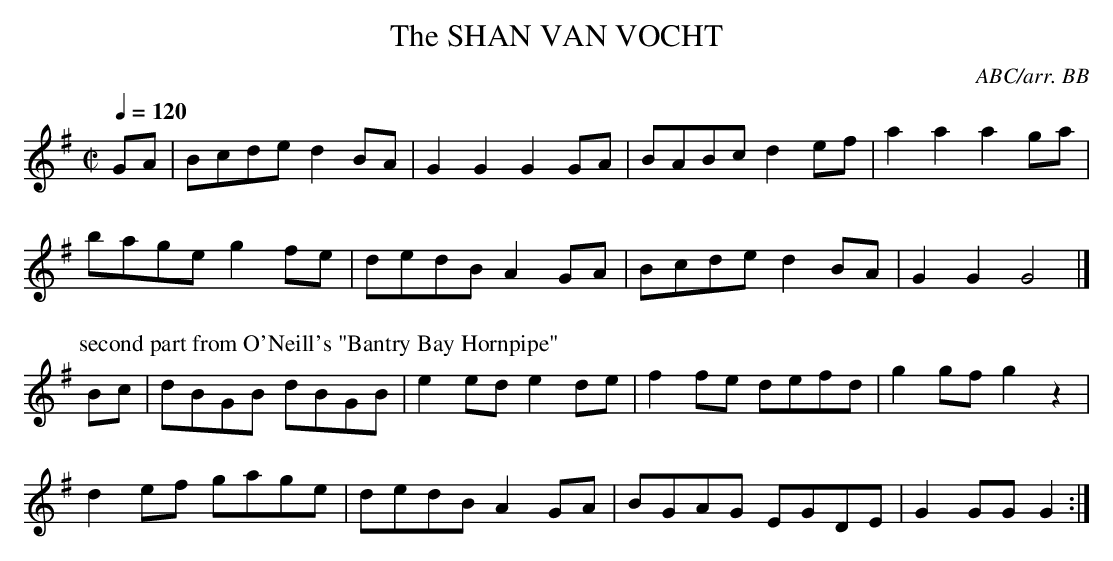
X:1
T:SHAN VAN VOCHT, The
C:ABC/arr. BB
(< "bocht", poor). This is close but not identical to the tune of
the same title usually played as a hornpipe. I don't have any idea
why the second part is missing from CGI but I've substituted the
2nd part of O'Neill's "Bantry Bay Hornpipe".
Q:1/4=120
L:1/8
M:C|
K:G
GA|Bcde d2BA|G2G2G2 GA|BABc d2ef|a2a2a2 ga|
bage g2fe|dedB A2 GA|Bcde d2BA|G2G2G4 |]
P:second part from O'Neill's "Bantry Bay Hornpipe"
Bc|dBGB dBGB|e2ed e2de|f2fe defd|g2gf g2z2|
d2ef gage|dedB A2GA|BGAG EGDE|G2GG G2:|
